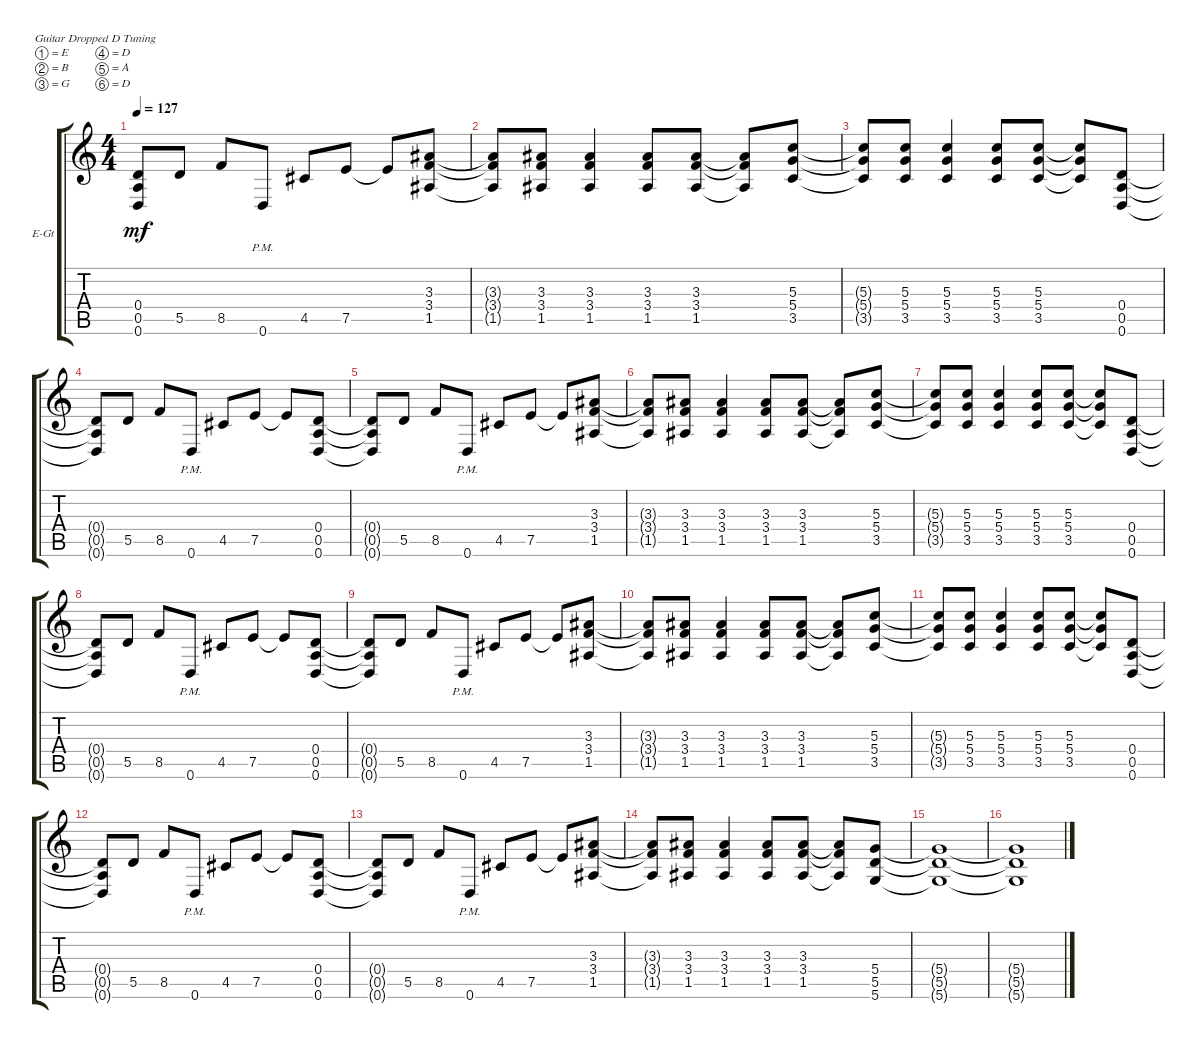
\defaultSystemsLayout 4
\bracketExtendMode groupsimilarinstruments
\firstSystemTrackNameOrientation horizontal
\otherSystemsTrackNameOrientation horizontal
\track ("Rhythm Guitar (Left)" "E-Gt") {instrument distortionguitar}
\staff {score tabs}
\tuning (E4 B3 G3 D3 A2 D2)
\ts (4 4)
\tempo 127
\clef g2
\ks c
(0.6{t} 0.5{t} 0.4{t}).8{dy mf} 5.5.8 8.5.8 0.6{pm}.8 4.5.8 7.5.8 7.5{t}.8 (1.5 3.4 3.3).8 |
(1.5{t} 3.4{t} 3.3{t}).8 (1.5 3.4 3.3).8 (1.5 3.4 3.3).4 (1.5 3.4 3.3).8 (3.4 1.5 3.3).8 (1.5{t} 3.4{t} 3.3{t}).8 (3.5 5.4 5.3).8 |
(5.3{t} 5.4{t} 3.5{t}).8 (5.3 5.4 3.5).8 (5.3 5.4 3.5).4 (5.3 5.4 3.5).8 (5.3 5.4 3.5).8 (5.3{t} 5.4{t} 3.5{t}).8 (0.5 0.6 0.4).8 |
(0.5{t} 0.6{t} 0.4{t}).8 5.5.8 8.5.8 0.6{pm}.8 4.5.8 7.5.8 7.5{t}.8 (0.5 0.6 0.4).8 |
(0.6{t} 0.5{t} 0.4{t}).8 5.5.8 8.5.8 0.6{pm}.8 4.5.8 7.5.8 7.5{t}.8 (1.5 3.4 3.3).8 |
(1.5{t} 3.4{t} 3.3{t}).8 (1.5 3.4 3.3).8 (1.5 3.4 3.3).4 (1.5 3.4 3.3).8 (3.4 1.5 3.3).8 (1.5{t} 3.4{t} 3.3{t}).8 (3.5 5.4 5.3).8 |
(5.3{t} 5.4{t} 3.5{t}).8 (5.3 5.4 3.5).8 (5.3 5.4 3.5).4 (5.3 5.4 3.5).8 (5.3 5.4 3.5).8 (5.3{t} 5.4{t} 3.5{t}).8 (0.5 0.6 0.4).8 |
(0.5{t} 0.6{t} 0.4{t}).8 5.5.8 8.5.8 0.6{pm}.8 4.5.8 7.5.8 7.5{t}.8 (0.5 0.6 0.4).8 |
(0.6{t} 0.5{t} 0.4{t}).8 5.5.8 8.5.8 0.6{pm}.8 4.5.8 7.5.8 7.5{t}.8 (1.5 3.4 3.3).8 |
(1.5{t} 3.4{t} 3.3{t}).8 (1.5 3.4 3.3).8 (1.5 3.4 3.3).4 (1.5 3.4 3.3).8 (3.4 1.5 3.3).8 (1.5{t} 3.4{t} 3.3{t}).8 (3.5 5.4 5.3).8 |
(5.3{t} 5.4{t} 3.5{t}).8 (5.3 5.4 3.5).8 (5.3 5.4 3.5).4 (5.3 5.4 3.5).8 (5.3 5.4 3.5).8 (5.3{t} 5.4{t} 3.5{t}).8 (0.5 0.6 0.4).8 |
(0.5{t} 0.6{t} 0.4{t}).8 5.5.8 8.5.8 0.6{pm}.8 4.5.8 7.5.8 7.5{t}.8 (0.5 0.6 0.4).8 |
(0.6{t} 0.5{t} 0.4{t}).8 5.5.8 8.5.8 0.6{pm}.8 4.5.8 7.5.8 7.5{t}.8 (1.5 3.4 3.3).8 |
(1.5{t} 3.4{t} 3.3{t}).8 (1.5 3.4 3.3).8 (1.5 3.4 3.3).4 (1.5 3.4 3.3).8 (3.4 1.5 3.3).8 (1.5{t} 3.4{t} 3.3{t}).8 (5.5 5.4 5.6).8 |
(5.6{t} 5.5{t} 5.4{t}).1 |
(5.6{t} 5.5{t} 5.4{t}).1
